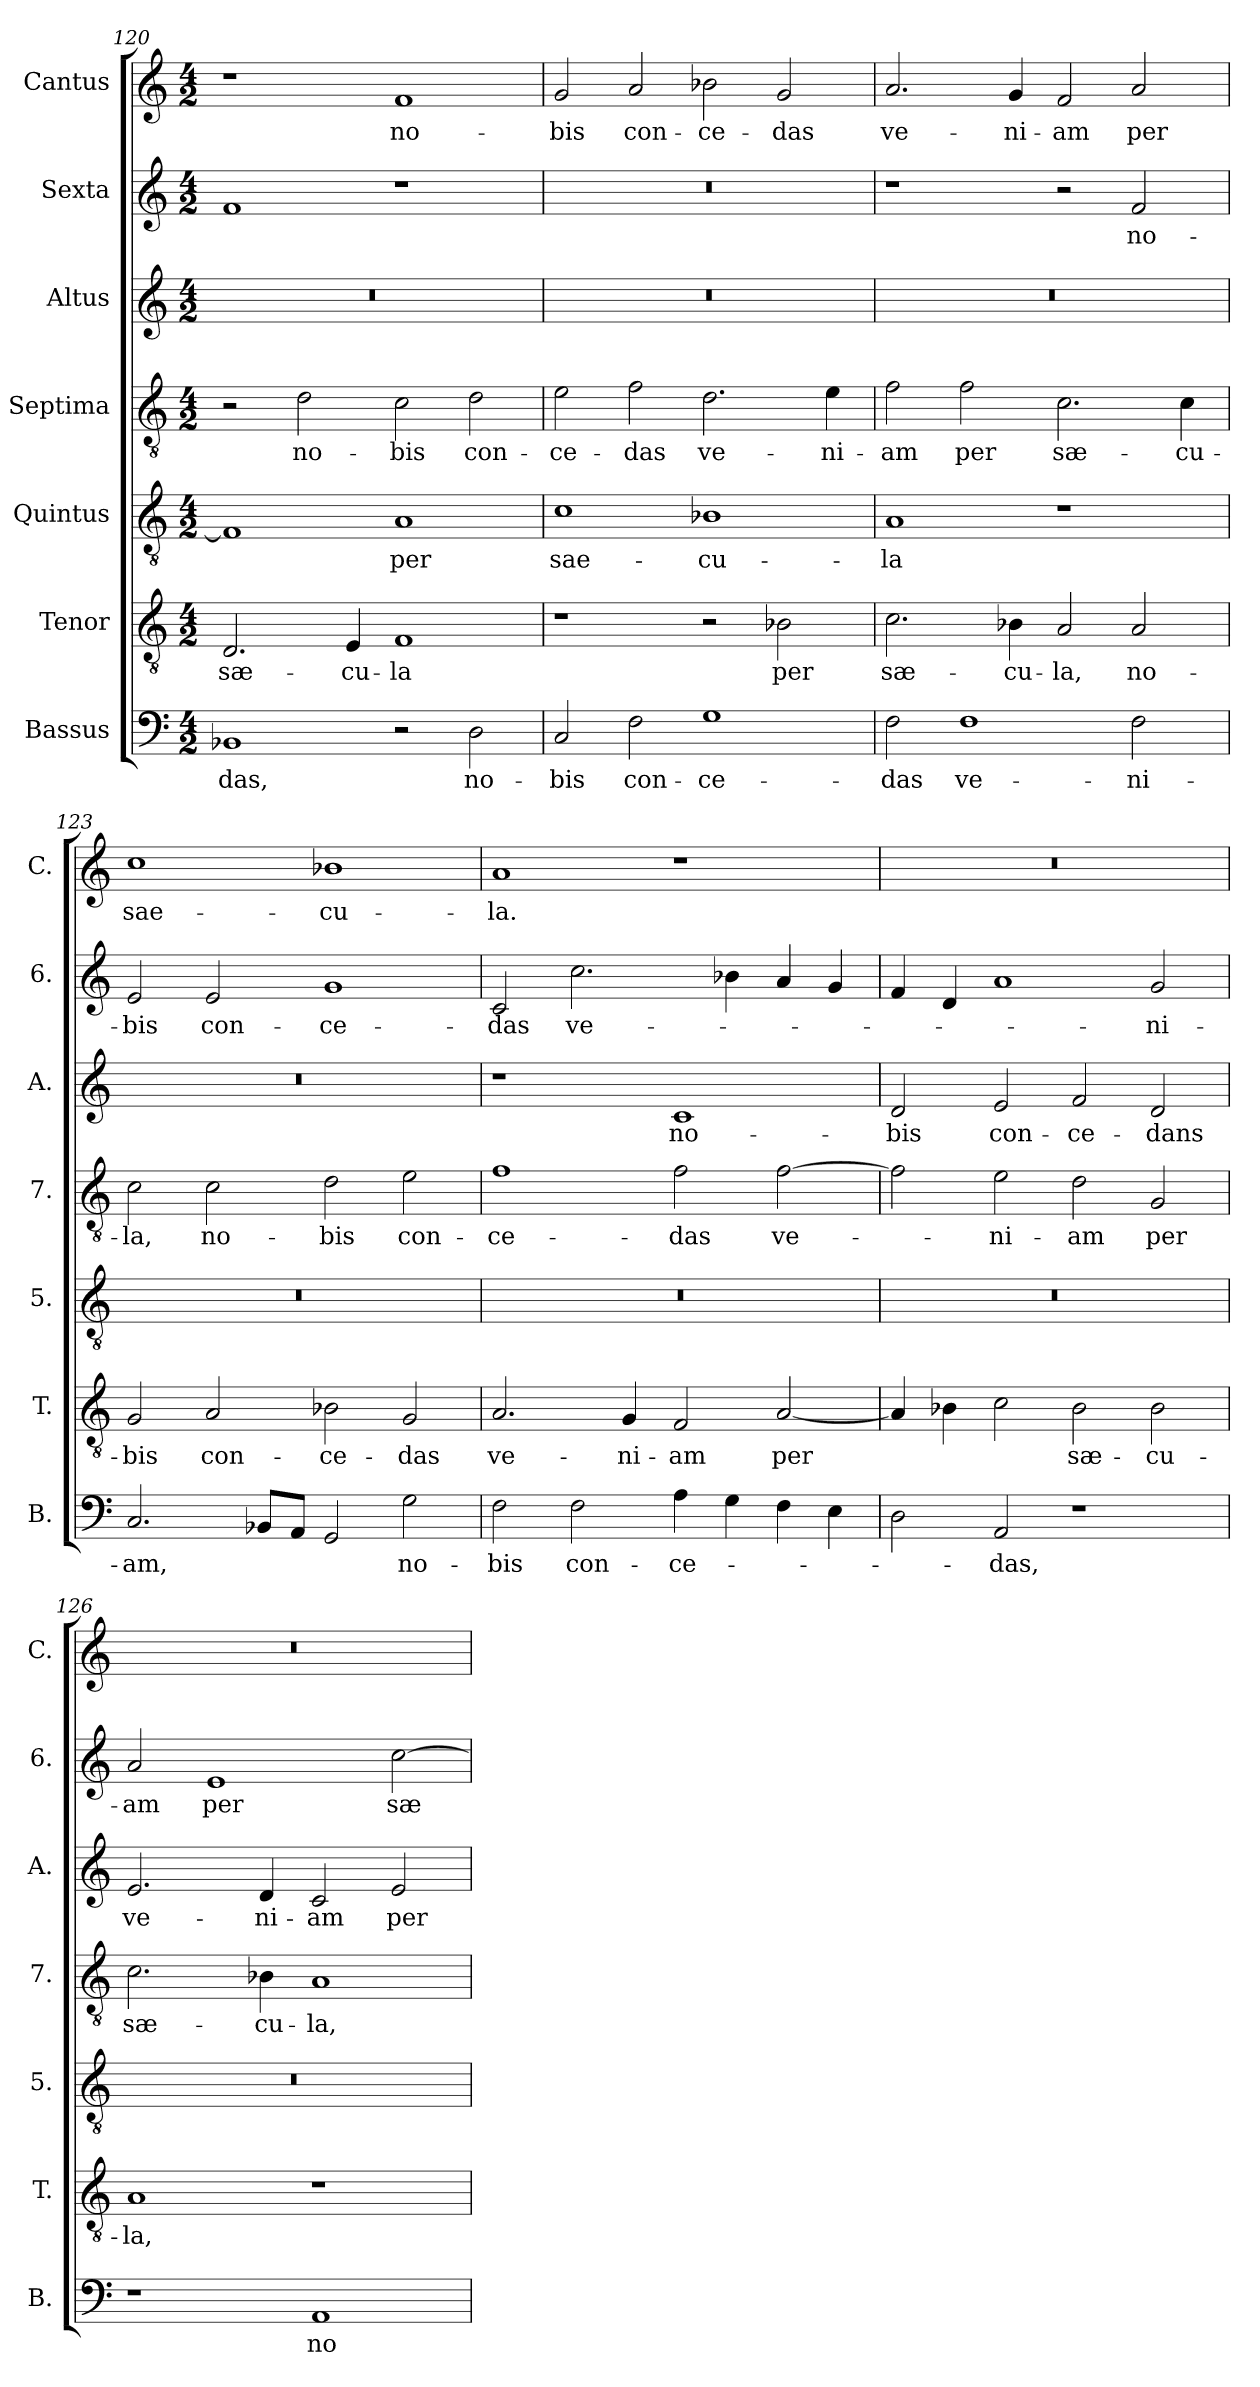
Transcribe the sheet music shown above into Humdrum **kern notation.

**kern	**text	**kern	**text	**kern	**text	**kern	**text	**kern	**text	**kern	**text	**kern	**text
*part7	*part7	*part6	*part6	*part5	*part5	*part4	*part4	*part3	*part3	*part2	*part2	*part1	*part1
*staff7	*staff7	*staff6	*staff6	*staff5	*staff5	*staff4	*staff4	*staff3	*staff3	*staff2	*staff2	*staff1	*staff1
*I"Bassus	*	*I"Tenor	*	*I"Quintus	*	*I"Septima	*	*I"Altus	*	*I"Sexta	*	*I"Cantus	*
*I'B.	*	*I'T.	*	*I'5.	*	*I'7.	*	*I'A.	*	*I'6.	*	*I'C.	*
!!LO:LB:g=z
*clefF4	*	*clefGv2	*	*clefGv2	*	*clefGv2	*	*clefG2	*	*clefG2	*	*clefG2	*
*k[]	*	*k[]	*	*k[]	*	*k[]	*	*k[]	*	*k[]	*	*k[]	*
*M4/2	*	*M4/2	*	*M4/2	*	*M4/2	*	*M4/2	*	*M4/2	*	*M4/2	*
=120	=120	=120	=120	=120	=120	=120	=120	=120	=120	=120	=120	=120	=120
1BB-X	das,	2.D/	sæ-	1F]	.	2r	.	0r	.	1f	.	1r	.
.	.	.	.	.	.	2d\	no-	.	.	.	.	.	.
.	.	4E/	-cu-	.	.	.	.	.	.	.	.	.	.
2r	.	1F	-la	1A	per	2c\	-bis	.	.	1r	.	1f	no-
2D\	no-	.	.	.	.	2d\	con-	.	.	.	.	.	.
=121	=121	=121	=121	=121	=121	=121	=121	=121	=121	=121	=121	=121	=121
2C/	-bis	1r	.	1c	sae-	2e\	-ce-	0r	.	0r	.	2g/	-bis
2F\	con-	.	.	.	.	2f\	-das	.	.	.	.	2a/	con-
1G	-ce-	2r	.	1B-X	-cu-	2.d\	ve-	.	.	.	.	2b-X\	-ce-
.	.	2B-X\	per	.	.	.	.	.	.	.	.	2g/	-das
.	.	.	.	.	.	4e\	-ni-	.	.	.	.	.	.
=122	=122	=122	=122	=122	=122	=122	=122	=122	=122	=122	=122	=122	=122
2F\	-das	2.c\	sæ-	1A	-la	2f\	-am	0r	.	1r	.	2.a/	ve-
1F	ve-	.	.	.	.	2f\	per	.	.	.	.	.	.
.	.	4B-X\	-cu-	.	.	.	.	.	.	.	.	4g/	-ni-
.	.	2A/	-la,	1r	.	2.c\	sæ-	.	.	2r	.	2f/	-am
2F\	-ni-	2A/	no-	.	.	.	.	.	.	2f/	no-	2a/	per
.	.	.	.	.	.	4c\	-cu-	.	.	.	.	.	.
=123	=123	=123	=123	=123	=123	=123	=123	=123	=123	=123	=123	=123	=123
2.C/	-am,	2G/	-bis	0r	.	2c\	-la,	0r	.	2e/	-bis	1cc	sae-
.	.	2A/	con-	.	.	2c\	no-	.	.	2e/	con-	.	.
8BB-X/L	.	.	.	.	.	.	.	.	.	.	.	.	.
8AA/J	.	.	.	.	.	.	.	.	.	.	.	.	.
2GG/	.	2B-X\	-ce-	.	.	2d\	-bis	.	.	1g	-ce-	1b-X	-cu-
2G\	no-	2G/	das	.	.	2e\	con-	.	.	.	.	.	.
=124	=124	=124	=124	=124	=124	=124	=124	=124	=124	=124	=124	=124	=124
2F\	-bis	2.A/	ve-	0r	.	1f	-ce-	1r	.	2c/	das	1a	-la.
2F\	con-	.	.	.	.	.	.	.	.	2.cc\	ve-	.	.
.	.	4G/	-ni-	.	.	.	.	.	.	.	.	.	.
4A\	-ce-	2F/	-am	.	.	2f\	-das	1c	no-	.	.	1r	.
4G\	.	.	.	.	.	.	.	.	.	4b-X\	.	.	.
4F\	.	[2A/	per	.	.	[2f\	ve-	.	.	4a/	.	.	.
4E\	.	.	.	.	.	.	.	.	.	4g/	.	.	.
!!LO:PB:g=z
=125	=125	=125	=125	=125	=125	=125	=125	=125	=125	=125	=125	=125	=125
2D\	.	4A/]	.	0r	.	2f\]	.	2d/	-bis	4f/	.	0r	.
.	.	4B-X\	.	.	.	.	.	.	.	4d/	.	.	.
2AA/	-das,	2c\	.	.	.	2e\	-ni-	2e/	con-	1a	.	.	.
1r	.	2B-\	sæ-	.	.	2d\	-am	2f/	-ce-	.	.	.	.
.	.	2B-\	-cu-	.	.	2G/	per	2d/	-dans	2g/	ni-	.	.
=126	=126	=126	=126	=126	=126	=126	=126	=126	=126	=126	=126	=126	=126
1r	.	1A	la,	0r	.	2.c\	sæ-	2.e/	ve-	2a/	-am	0r	.
.	.	.	.	.	.	.	.	.	.	1e	per	.	.
.	.	.	.	.	.	4B-X\	-cu-	4d/	-ni-	.	.	.	.
1AA	no-	1r	.	.	.	1A	-la,	2c/	-am	.	.	.	.
.	.	.	.	.	.	.	.	2e/	per	[2cc\	sæ-	.	.
=	=	=	=	=	=	=	=	=	=	=	=	=	=
*-	*-	*-	*-	*-	*-	*-	*-	*-	*-	*-	*-	*-	*-
